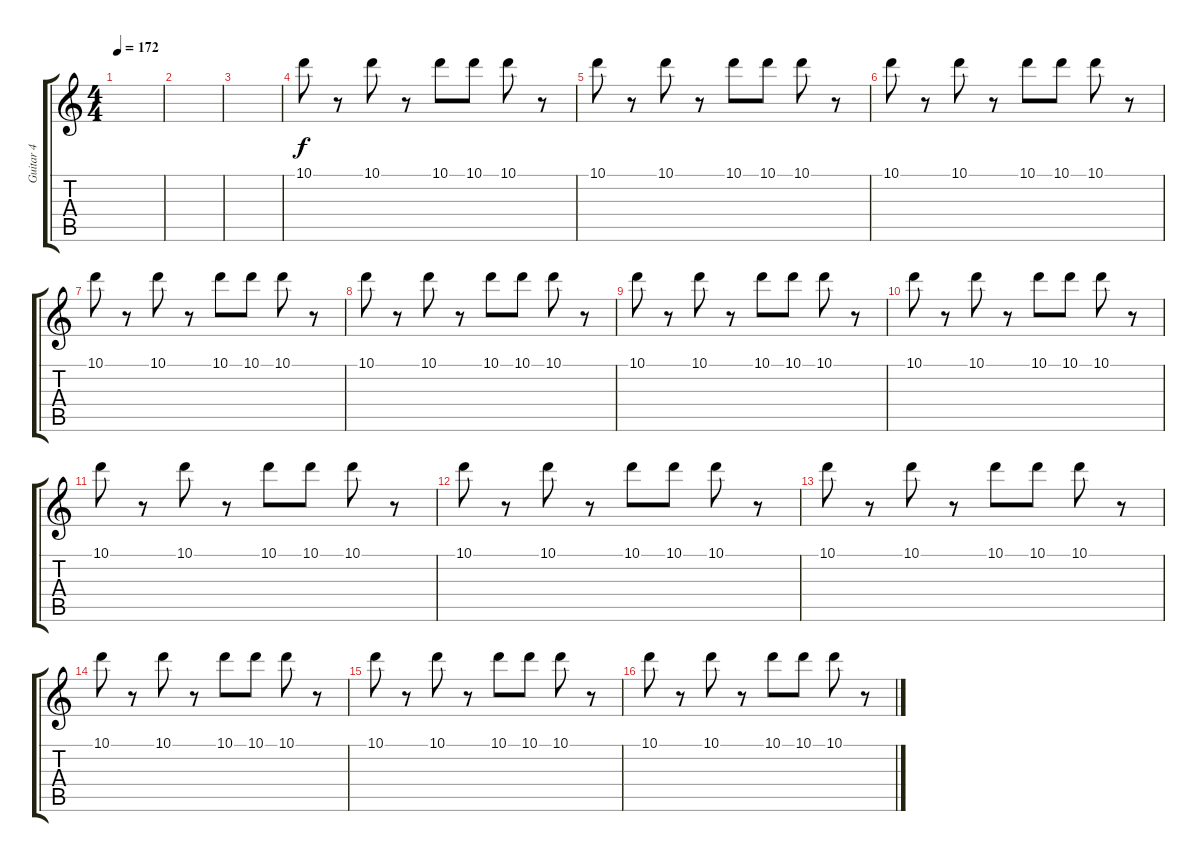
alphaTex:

\track ("Guitar 4" "Guitar 4") {instrument overdrivenguitar}
\staff {score tabs}
\tuning (E4 B3 G3 D3 A2 E2) {hide}
\ts (4 4)
\tempo 172
\clef g2
\ks c
|
|
|
10.1.8 r.8 10.1.8 r.8 10.1.8 10.1.8 10.1.8 r.8 |
10.1.8 r.8 10.1.8 r.8 10.1.8 10.1.8 10.1.8 r.8 |
10.1.8 r.8 10.1.8 r.8 10.1.8 10.1.8 10.1.8 r.8 |
10.1.8 r.8 10.1.8 r.8 10.1.8 10.1.8 10.1.8 r.8 |
10.1.8 r.8 10.1.8 r.8 10.1.8 10.1.8 10.1.8 r.8 |
10.1.8 r.8 10.1.8 r.8 10.1.8 10.1.8 10.1.8 r.8 |
10.1.8 r.8 10.1.8 r.8 10.1.8 10.1.8 10.1.8 r.8 |
10.1.8 r.8 10.1.8 r.8 10.1.8 10.1.8 10.1.8 r.8 |
10.1.8 r.8 10.1.8 r.8 10.1.8 10.1.8 10.1.8 r.8 |
10.1.8 r.8 10.1.8 r.8 10.1.8 10.1.8 10.1.8 r.8 |
10.1.8 r.8 10.1.8 r.8 10.1.8 10.1.8 10.1.8 r.8 |
10.1.8 r.8 10.1.8 r.8 10.1.8 10.1.8 10.1.8 r.8 |
10.1.8 r.8 10.1.8 r.8 10.1.8 10.1.8 10.1.8 r.8
